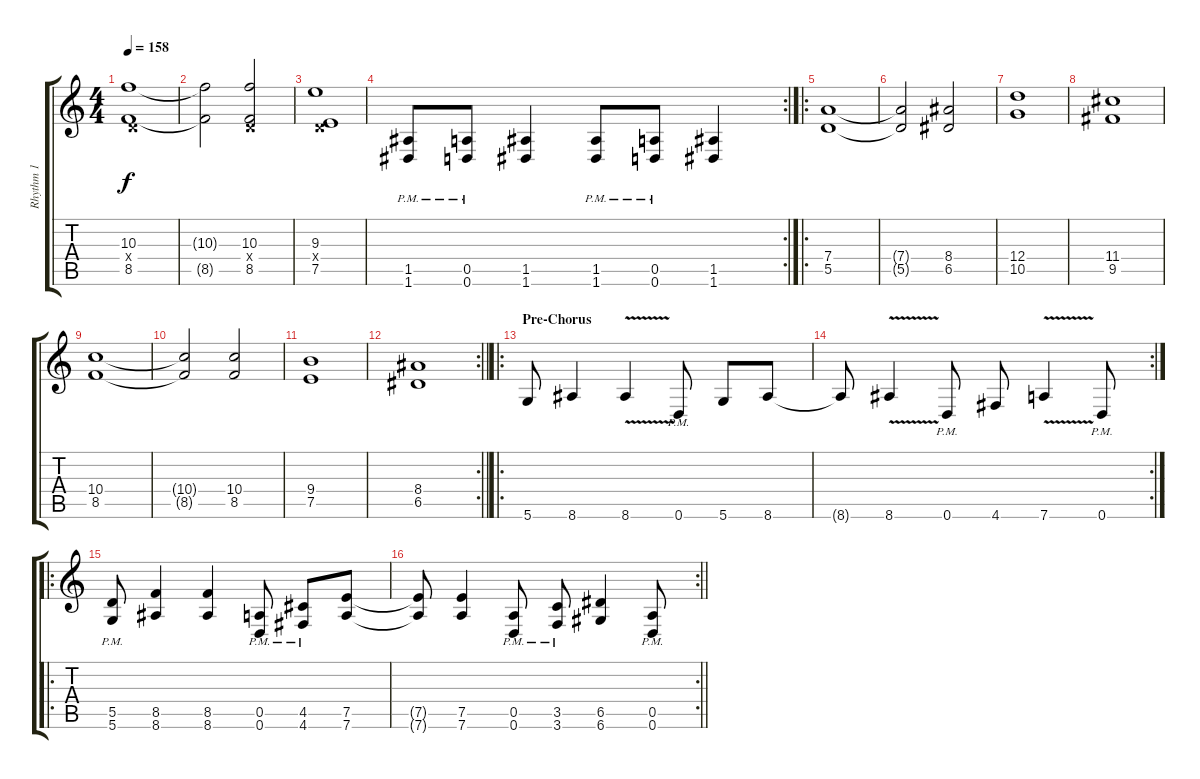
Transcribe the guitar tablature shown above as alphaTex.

\track ("Rhythm 1" "Rhythm 1") {instrument distortionguitar}
\staff {score tabs}
\tuning (E4 B3 G3 D3 A2 D2) {hide}
\ts (4 4)
\tempo 158
\clef g2
\ks c
(10.3 0.4{x} 8.5).1{dy f} |
(10.3{t} 8.5{t}).2 (10.3 0.4{x} 8.5).2 |
(9.3 0.4{x} 7.5).1 |
\rc 2
(1.5{pm} 1.6{pm}).8 (0.5{pm} 0.6{pm}).8 (1.5 1.6).4 (1.5{pm} 1.6{pm}).8 (0.5{pm} 0.6{pm}).8 (1.5 1.6).4 |
\ro
(7.4 5.5).1 |
(7.4{t} 5.5{t}).2 (8.4 6.5).2 |
(12.4 10.5).1 |
(11.4 9.5).1 |
(10.4 8.5).1 |
(10.4{t} 8.5{t}).2 (10.4 8.5).2 |
(9.4 7.5).1 |
\rc 2
\barLineRight lightlight
(8.4 6.5).1 |
\ro
\section ("" "Pre-Chorus")
5.6.8 8.6.4 8.6{v}.4 0.6{pm}.8 5.6.8 8.6.8 |
\rc 2
8.6{t}.8 8.6{v}.4 0.6{pm}.8 4.6.8 7.6{v}.4 0.6{pm}.8 |
\ro
(5.5{pm} 5.6{pm}).8 (8.5 8.6).4 (8.5 8.6).4 (0.5{pm} 0.6{pm}).8 (4.5{pm} 4.6{pm}).8 (7.5 7.6).8 |
\rc 2
\barLineRight lightlight
(7.5{t} 7.6{t}).8 (7.5 7.6).4 (0.5{pm} 0.6{pm}).8 (3.5{pm} 3.6{pm}).8 (6.5 6.6).4 (0.5{pm} 0.6{pm}).8
